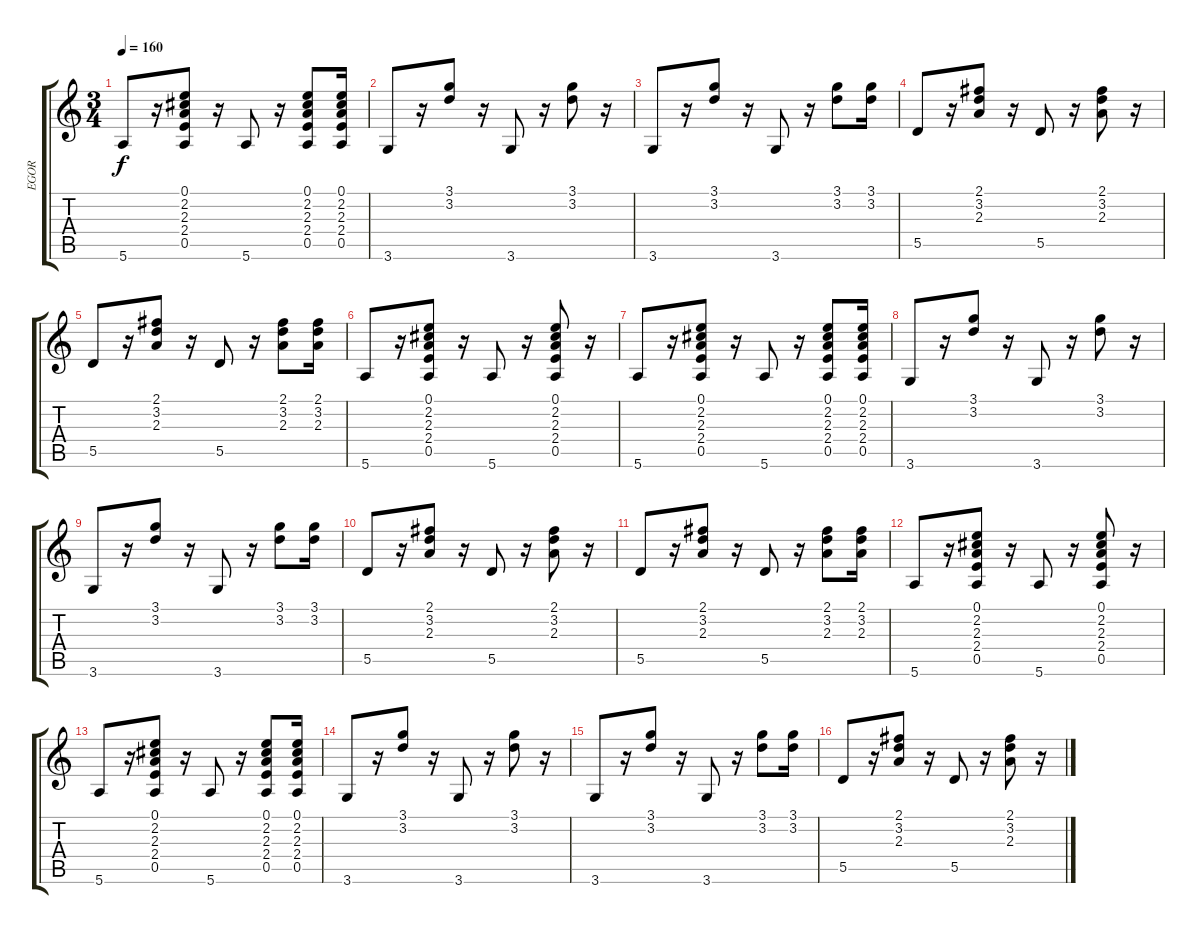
\track ("EGOR" "EGOR") {instrument acousticguitarsteel}
\staff {score tabs}
\tuning (E4 B3 G3 D3 A2 E2) {hide}
\ts (3 4)
\tempo 160
\clef g2
\ks c
5.6.8{dy f} r.16 (0.1 2.2 2.3 2.4 0.5).8 r.16 5.6.8 r.16 (0.1 2.2 2.3 2.4 0.5).8 (0.1 2.2 2.3 2.4 0.5).16 |
3.6.8{volume 13 instrument acousticguitarsteel} r.16 (3.1 3.2).8 r.16 3.6.8 r.16 (3.1 3.2).8 r.16 |
3.6.8 r.16 (3.1 3.2).8 r.16 3.6.8 r.16 (3.1 3.2).8 (3.1 3.2).16 |
5.5.8 r.16 (2.1 3.2 2.3).8 r.16 5.5.8 r.16 (2.1 3.2 2.3).8 r.16 |
5.5.8 r.16 (2.1 3.2 2.3).8 r.16 5.5.8 r.16 (2.1 3.2 2.3).8 (2.1 3.2 2.3).16 |
5.6.8 r.16 (0.1 2.2 2.3 2.4 0.5).8 r.16 5.6.8 r.16 (0.1 2.2 2.3 2.4 0.5).8 r.16 |
5.6.8 r.16 (0.1 2.2 2.3 2.4 0.5).8 r.16 5.6.8 r.16 (0.1 2.2 2.3 2.4 0.5).8 (0.1 2.2 2.3 2.4 0.5).16 |
3.6.8{volume 13 instrument acousticguitarsteel} r.16 (3.1 3.2).8 r.16 3.6.8 r.16 (3.1 3.2).8 r.16 |
3.6.8 r.16 (3.1 3.2).8 r.16 3.6.8 r.16 (3.1 3.2).8 (3.1 3.2).16 |
5.5.8 r.16 (2.1 3.2 2.3).8 r.16 5.5.8 r.16 (2.1 3.2 2.3).8 r.16 |
5.5.8 r.16 (2.1 3.2 2.3).8 r.16 5.5.8 r.16 (2.1 3.2 2.3).8 (2.1 3.2 2.3).16 |
5.6.8 r.16 (0.1 2.2 2.3 2.4 0.5).8 r.16 5.6.8 r.16 (0.1 2.2 2.3 2.4 0.5).8 r.16 |
5.6.8 r.16 (0.1 2.2 2.3 2.4 0.5).8 r.16 5.6.8 r.16 (0.1 2.2 2.3 2.4 0.5).8 (0.1 2.2 2.3 2.4 0.5).16 |
3.6.8{volume 13 instrument acousticguitarsteel} r.16 (3.1 3.2).8 r.16 3.6.8 r.16 (3.1 3.2).8 r.16 |
3.6.8 r.16 (3.1 3.2).8 r.16 3.6.8 r.16 (3.1 3.2).8 (3.1 3.2).16 |
5.5.8 r.16 (2.1 3.2 2.3).8 r.16 5.5.8 r.16 (2.1 3.2 2.3).8 r.16
